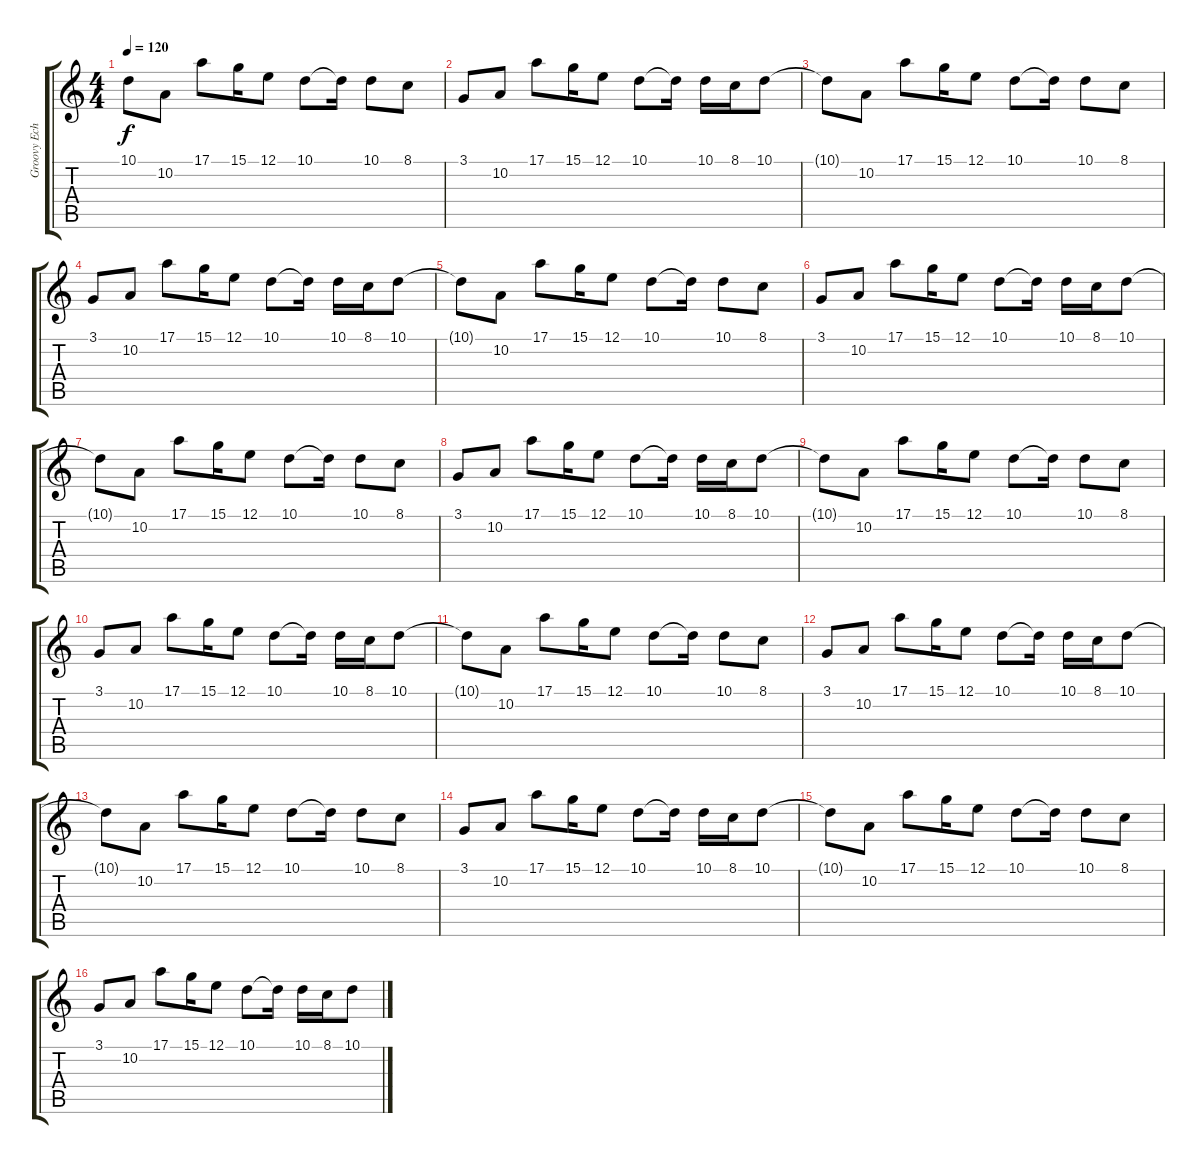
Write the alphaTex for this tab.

\track ("Groovy Echo" "Groovy Ech") {instrument rockorgan}
\staff {score tabs}
\tuning (E4 B3 G3 D3 A2 E2) {hide}
\ts (4 4)
\tempo 120
\clef g2
\ks c
10.1{t}.8{dy f} 10.2.8 17.1.8 15.1.16 12.1.8 10.1.8 10.1{t}.16 10.1.8 8.1.8 |
3.1.8 10.2.8 17.1.8 15.1.16 12.1.8 10.1.8 10.1{t}.16 10.1.16 8.1.16 10.1.8 |
10.1{t}.8 10.2.8 17.1.8 15.1.16 12.1.8 10.1.8 10.1{t}.16 10.1.8 8.1.8 |
3.1.8 10.2.8 17.1.8 15.1.16 12.1.8 10.1.8 10.1{t}.16 10.1.16 8.1.16 10.1.8 |
10.1{t}.8 10.2.8 17.1.8 15.1.16 12.1.8 10.1.8 10.1{t}.16 10.1.8 8.1.8 |
3.1.8 10.2.8 17.1.8 15.1.16 12.1.8 10.1.8 10.1{t}.16 10.1.16 8.1.16 10.1.8 |
10.1{t}.8 10.2.8 17.1.8 15.1.16 12.1.8 10.1.8 10.1{t}.16 10.1.8 8.1.8 |
3.1.8 10.2.8 17.1.8 15.1.16 12.1.8 10.1.8 10.1{t}.16 10.1.16 8.1.16 10.1.8 |
10.1{t}.8 10.2.8 17.1.8 15.1.16 12.1.8 10.1.8 10.1{t}.16 10.1.8 8.1.8 |
3.1.8 10.2.8 17.1.8 15.1.16 12.1.8 10.1.8 10.1{t}.16 10.1.16 8.1.16 10.1.8 |
10.1{t}.8 10.2.8 17.1.8 15.1.16 12.1.8 10.1.8 10.1{t}.16 10.1.8 8.1.8 |
3.1.8 10.2.8 17.1.8 15.1.16 12.1.8 10.1.8 10.1{t}.16 10.1.16 8.1.16 10.1.8 |
10.1{t}.8 10.2.8 17.1.8 15.1.16 12.1.8 10.1.8 10.1{t}.16 10.1.8 8.1.8 |
3.1.8 10.2.8 17.1.8 15.1.16 12.1.8 10.1.8 10.1{t}.16 10.1.16 8.1.16 10.1.8 |
10.1{t}.8 10.2.8 17.1.8 15.1.16 12.1.8 10.1.8 10.1{t}.16 10.1.8 8.1.8 |
3.1.8 10.2.8 17.1.8 15.1.16 12.1.8 10.1.8 10.1{t}.16 10.1.16 8.1.16 10.1.8
